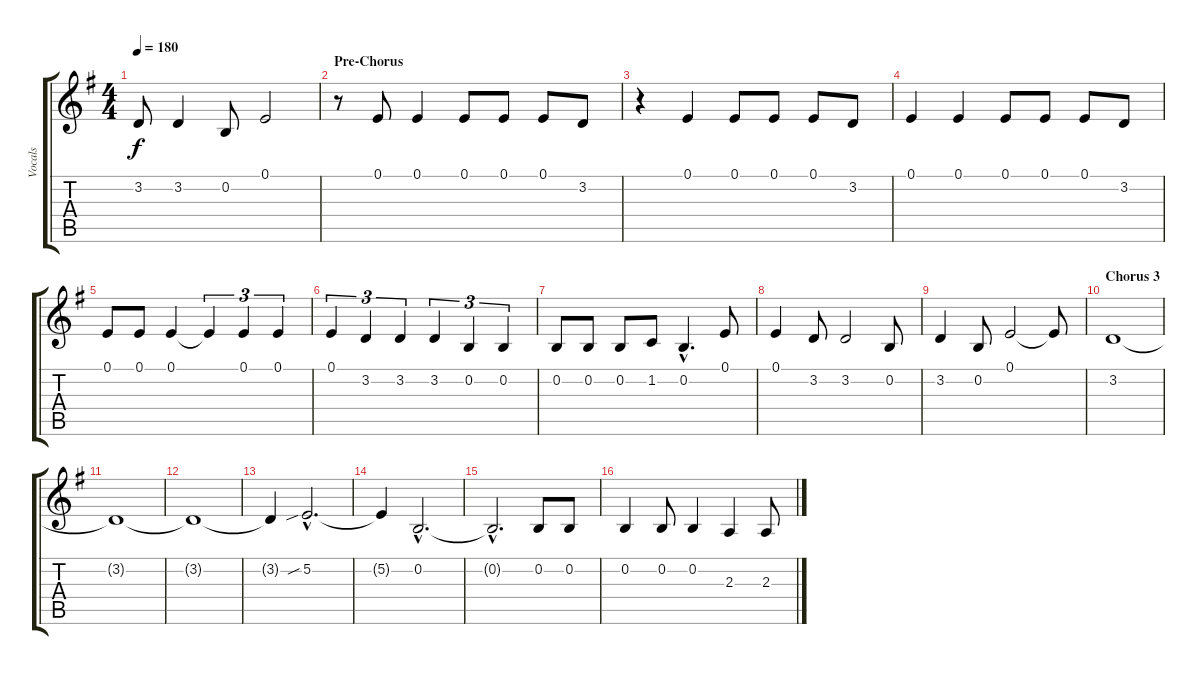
\track ("Vocals" "Vocals") {instrument reedorgan}
\staff {score tabs}
\tuning (E4 B3 G3 D3 A2 E2) {hide}
\ts (4 4)
\tempo 180
\clef g2
\ks eminor
3.2.8{dy f} 3.2.4 0.2.8 0.1.2 |
\section ("" "Pre-Chorus")
r.8 0.1.8 0.1.4 0.1.8 0.1.8 0.1.8 3.2.8 |
r.4 0.1.4 0.1.8 0.1.8 0.1.8 3.2.8 |
0.1.4 0.1.4 0.1.8 0.1.8 0.1.8 3.2.8 |
0.1.8 0.1.8 0.1.4 0.1{t}.4{tu (3 2)} 0.1.4{tu (3 2)} 0.1.4{tu (3 2)} |
0.1.4{tu (3 2)} 3.2.4{tu (3 2)} 3.2.4{tu (3 2)} 3.2.4{tu (3 2)} 0.2.4{tu (3 2)} 0.2.4{tu (3 2)} |
0.2.8 0.2.8 0.2.8 1.2.8 0.2{hac}.4{d} 0.1.8 |
0.1.4 3.2.8 3.2.2 0.2.8 |
3.2.4 0.2.8 0.1.2 0.1{t}.8 |
\section ("" "Chorus 3")
3.2.1 |
3.2{t}.1 |
3.2{t}.1 |
3.2{t}.4 5.2{sib hac}.2{d} |
5.2{t}.4 0.2{hac}.2{d} |
0.2{hac t}.2{d} 0.2.8 0.2.8 |
0.2.4 0.2.8 0.2.4 2.3.4 2.3.8
